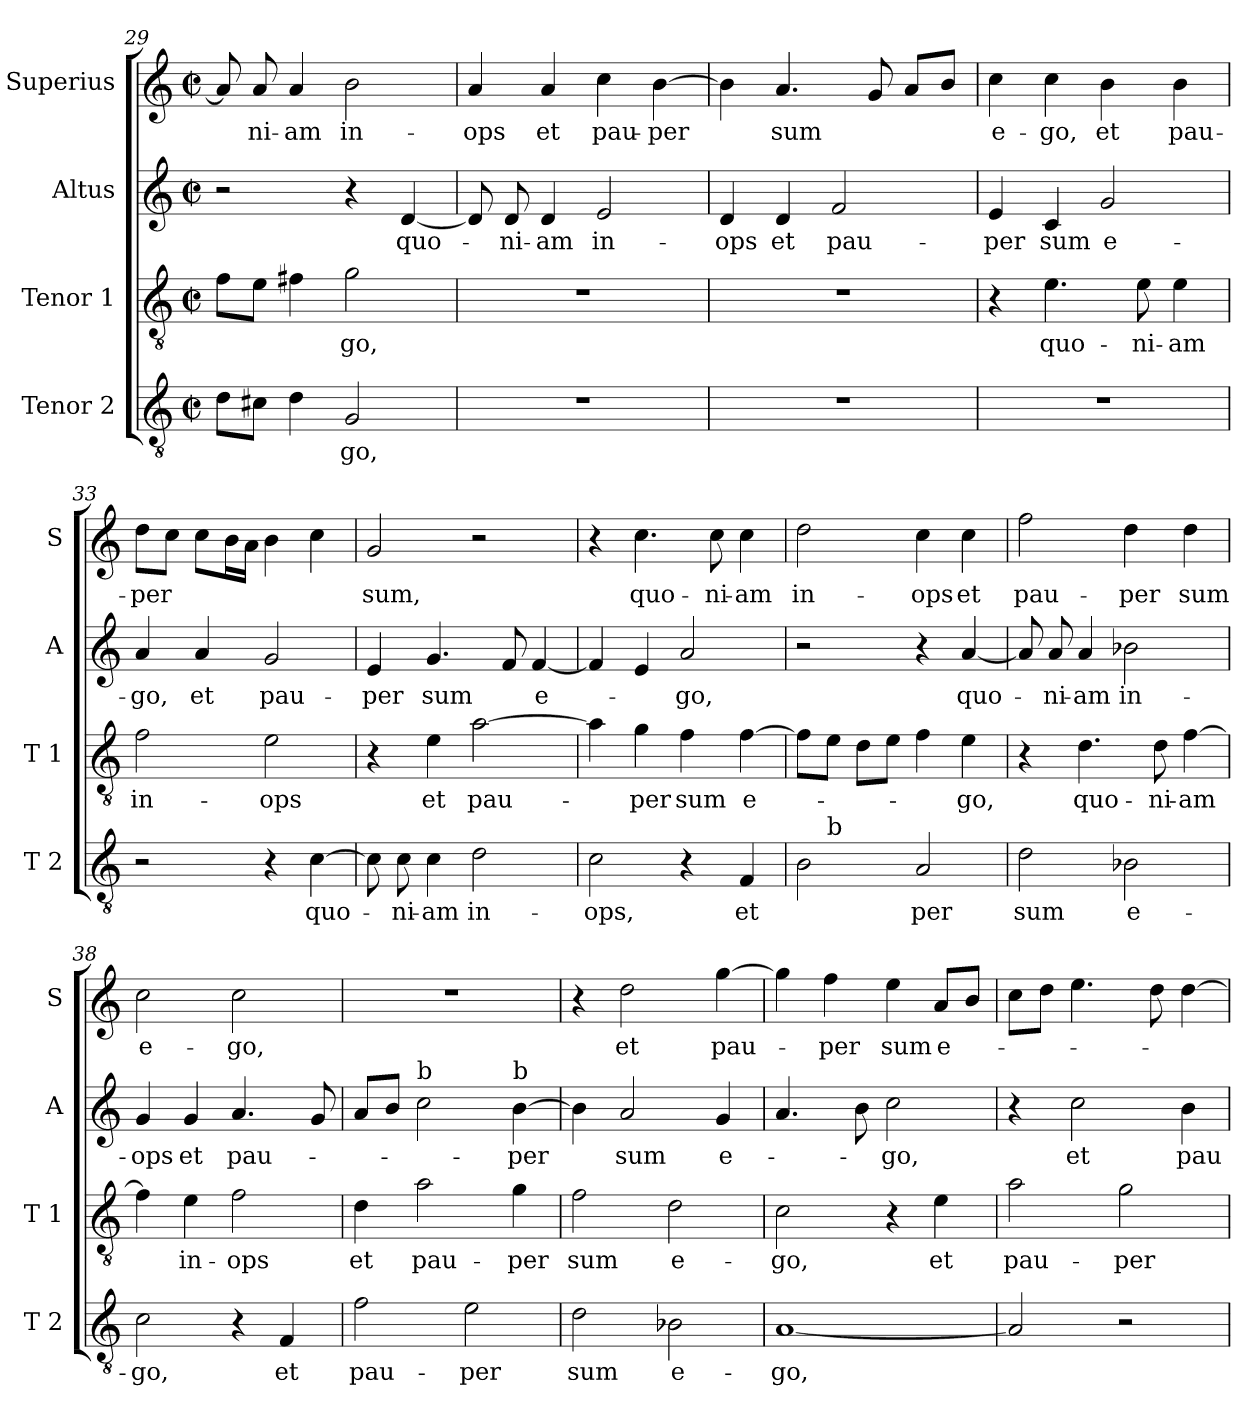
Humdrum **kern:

**kern	**text	**kern	**text	**kern	**text	**kern	**text
*part4	*part4	*part3	*part3	*part2	*part2	*part1	*part1
*staff4	*staff4	*staff3	*staff3	*staff2	*staff2	*staff1	*staff1
*I"Tenor 2	*	*I"Tenor 1	*	*I"Altus	*	*I"Superius	*
*I'T 2	*	*I'T 1	*	*I'A	*	*I'S	*
*clefGv2	*	*clefGv2	*	*clefG2	*	*clefG2	*
*k[]	*	*k[]	*	*k[]	*	*k[]	*
*C:	*	*C:	*	*C:	*	*C:	*
*M2/2	*	*M2/2	*	*M2/2	*	*M2/2	*
*met(c|)	*	*met(c|)	*	*met(c|)	*	*met(c|)	*
=29	=29	=29	=29	=29	=29	=29	=29
8d\L	.	8f\L	.	2r	.	8a/]	.
8c#X\J	.	8e\J	.	.	.	8a/	-ni-
4d\	.	4f#X\	.	.	.	4a/	-am
2G/	-go,	2g\	-go,	4r	.	2b\	in-
.	.	.	.	[4d/	quo-	.	.
!!LO:LB:g=z
=30	=30	=30	=30	=30	=30	=30	=30
1r	.	1r	.	8d/]	.	4a/	-ops
.	.	.	.	8d/	-ni-	.	.
.	.	.	.	4d/	-am	4a/	et
.	.	.	.	2e/	in-	4cc\	pau-
.	.	.	.	.	.	[4b\	-per
=31	=31	=31	=31	=31	=31	=31	=31
1r	.	1r	.	4d/	-ops	4b\]	.
.	.	.	.	4d/	et	4.a/	sum
.	.	.	.	2f/	pau-	.	.
.	.	.	.	.	.	8g/	.
.	.	.	.	.	.	8a/L	.
.	.	.	.	.	.	8b/J	.
=32	=32	=32	=32	=32	=32	=32	=32
1r	.	4r	.	4e/	-per	4cc\	e-
.	.	4.e\	quo-	4c/	sum	4cc\	-go,
.	.	.	.	2g/	e-	4b\	et
.	.	8e\	-ni-	.	.	.	.
.	.	4e\	-am	.	.	4b\	pau-
=33	=33	=33	=33	=33	=33	=33	=33
2r	.	2f\	in-	4a/	-go,	8dd\L	-per
.	.	.	.	.	.	8cc\J	.
.	.	.	.	4a/	et	8cc\L	.
.	.	.	.	.	.	16b\L	.
.	.	.	.	.	.	16a\JJ	.
4r	.	2e\	-ops	2g/	pau-	4b\	.
[4c\	quo-	.	.	.	.	4cc\	.
=34	=34	=34	=34	=34	=34	=34	=34
8c\]	.	4r	.	4e/	-per	2g/	sum,
8c\	-ni-	.	.	.	.	.	.
4c\	-am	4e\	et	4.g/	sum	.	.
2d\	in-	[2a\	pau-	.	.	2r	.
.	.	.	.	8f/	.	.	.
.	.	.	.	[4f/	e-	.	.
=35	=35	=35	=35	=35	=35	=35	=35
2c\	-ops,	4a\]	.	4f/]	.	4r	.
.	.	4g\	-per	4e/	.	4.cc\	quo-
4r	.	4f\	sum	2a/	-go,	.	.
.	.	.	.	.	.	8cc\	-ni-
4F/	et	[4f\	e-	.	.	4cc\	-am
!!LO:PB:g=z
=36	=36	=36	=36	=36	=36	=36	=36
*^	*	*	*	*	*	*	*
2B\	8ryy	.	8f\L]	.	2r	.	2dd\	in-
!	!LO:TX:a:t=b	!	!	!	!	!	!	!
.	2..ryy	.	8e\J	.	.	.	.	.
.	.	.	8d\L	.	.	.	.	.
.	.	.	8e\J	.	.	.	.	.
2A/	.	per	4f\	.	4r	.	4cc\	-ops
.	.	.	4e\	-go,	[4a/	quo-	4cc\	et
*v	*v	*	*	*	*	*	*	*
=37	=37	=37	=37	=37	=37	=37	=37
2d\	sum	4r	.	8a/]	.	2ff\	pau-
.	.	.	.	8a/	-ni-	.	.
.	.	4.d\	quo-	4a/	-am	.	.
2B-X\	e-	.	.	2b-X\	in-	4dd\	-per
.	.	8d\	-ni-	.	.	.	.
.	.	[4f\	-am	.	.	4dd\	sum
=38	=38	=38	=38	=38	=38	=38	=38
2c\	-go,	4f\]	.	4g/	-ops	2cc\	e-
.	.	4e\	in-	4g/	et	.	.
4r	.	2f\	-ops	4.a/	pau-	2cc\	-go,
4F/	et	.	.	.	.	.	.
.	.	.	.	8g/	.	.	.
=39	=39	=39	=39	=39	=39	=39	=39
2f\	pau-	4d\	et	8a/L	.	1r	.
.	.	.	.	8b/J	.	.	.
!	!	!	!	!LO:TX:a:t=b	!	!	!
.	.	2a\	pau-	2cc\	.	.	.
2e\	-per	.	.	.	.	.	.
!	!	!	!	!LO:TX:a:t=b	!	!	!
.	.	4g\	-per	[4b\	-per	.	.
=40	=40	=40	=40	=40	=40	=40	=40
2d\	sum	2f\	sum	4b\]	.	4r	.
.	.	.	.	2a/	sum	2dd\	et
2B-X\	e-	2d\	e-	.	.	.	.
.	.	.	.	4g/	e-	[4gg\	pau-
=41	=41	=41	=41	=41	=41	=41	=41
[1A	-go,	2c\	-go,	4.a/	.	4gg\]	.
.	.	.	.	.	.	4ff\	-per
.	.	.	.	8b\	.	.	.
.	.	4r	.	2cc\	-go,	4ee\	sum
.	.	4e\	et	.	.	8a/L	e-
.	.	.	.	.	.	8b/J	.
!!LO:LB:g=z
=42	=42	=42	=42	=42	=42	=42	=42
2A/]	.	2a\	pau-	4r	.	8cc\L	.
.	.	.	.	.	.	8dd\J	.
.	.	.	.	2cc\	et	4.ee\	.
2r	.	2g\	-per	.	.	.	.
.	.	.	.	.	.	8dd\	.
.	.	.	.	4b\	pau-	[4dd\	.
=	=	=	=	=	=	=	=
*-	*-	*-	*-	*-	*-	*-	*-
